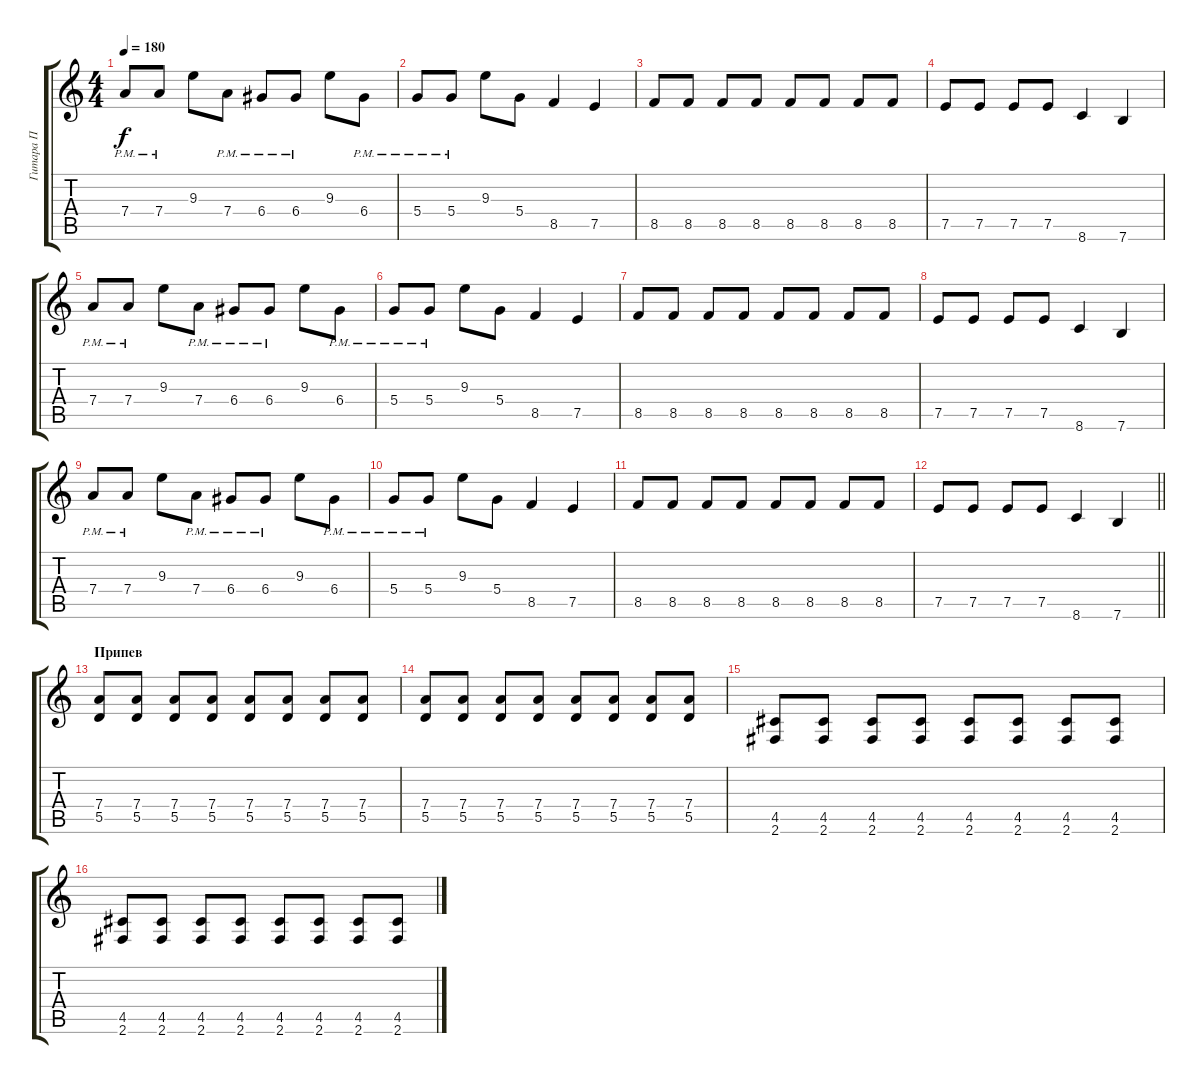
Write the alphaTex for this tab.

\track ("Гитара П" "Гитара П") {instrument distortionguitar}
\staff {score tabs}
\tuning (E4 B3 G3 D3 A2 E2) {hide}
\ts (4 4)
\tempo 180
\clef g2
\ks c
7.4{pm}.8{dy f} 7.4{pm}.8 9.3.8 7.4{pm}.8 6.4{pm}.8 6.4{pm}.8 9.3.8 6.4{pm}.8 |
5.4{pm}.8 5.4{pm}.8 9.3.8 5.4.8 8.5.4 7.5.4 |
8.5.8 8.5.8 8.5.8 8.5.8 8.5.8 8.5.8 8.5.8 8.5.8 |
7.5.8 7.5.8 7.5.8 7.5.8 8.6.4 7.6.4 |
7.4{pm}.8 7.4{pm}.8 9.3.8 7.4{pm}.8 6.4{pm}.8 6.4{pm}.8 9.3.8 6.4{pm}.8 |
5.4{pm}.8 5.4{pm}.8 9.3.8 5.4.8 8.5.4 7.5.4 |
8.5.8 8.5.8 8.5.8 8.5.8 8.5.8 8.5.8 8.5.8 8.5.8 |
7.5.8 7.5.8 7.5.8 7.5.8 8.6.4 7.6.4 |
7.4{pm}.8 7.4{pm}.8 9.3.8 7.4{pm}.8 6.4{pm}.8 6.4{pm}.8 9.3.8 6.4{pm}.8 |
5.4{pm}.8 5.4{pm}.8 9.3.8 5.4.8 8.5.4 7.5.4 |
8.5.8 8.5.8 8.5.8 8.5.8 8.5.8 8.5.8 8.5.8 8.5.8 |
\barLineRight lightlight
7.5.8 7.5.8 7.5.8 7.5.8 8.6.4 7.6.4 |
\section ("" "Припев")
(7.4 5.5).8 (7.4 5.5).8 (7.4 5.5).8 (7.4 5.5).8 (7.4 5.5).8 (7.4 5.5).8 (7.4 5.5).8 (7.4 5.5).8 |
(7.4 5.5).8 (7.4 5.5).8 (7.4 5.5).8 (7.4 5.5).8 (7.4 5.5).8 (7.4 5.5).8 (7.4 5.5).8 (7.4 5.5).8 |
(4.5 2.6).8 (4.5 2.6).8 (4.5 2.6).8 (4.5 2.6).8 (4.5 2.6).8 (4.5 2.6).8 (4.5 2.6).8 (4.5 2.6).8 |
(4.5 2.6).8 (4.5 2.6).8 (4.5 2.6).8 (4.5 2.6).8 (4.5 2.6).8 (4.5 2.6).8 (4.5 2.6).8 (4.5 2.6).8
